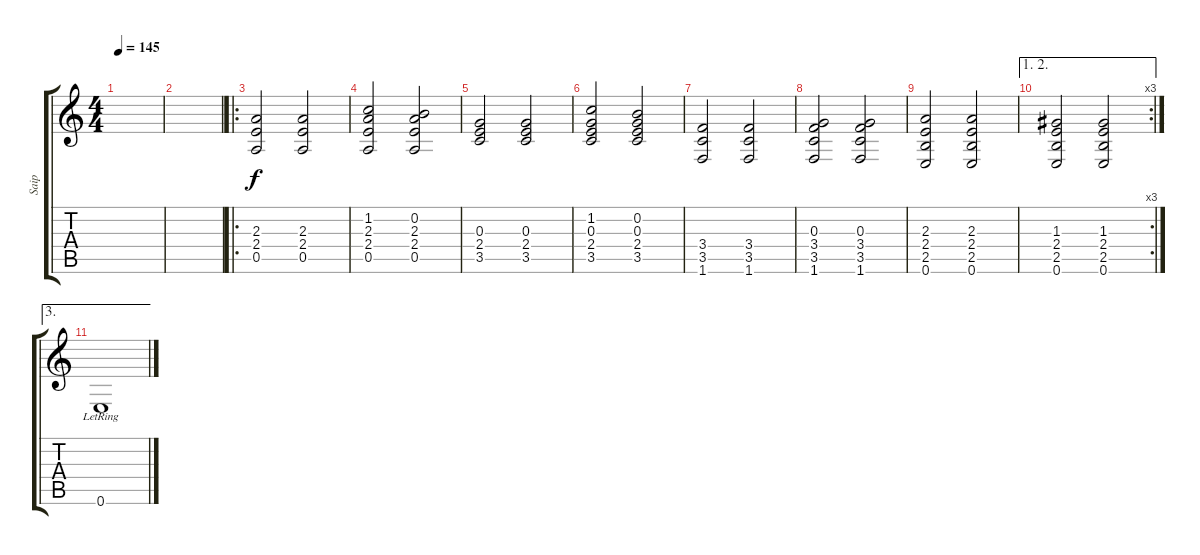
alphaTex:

\track ("Saip" "Saip") {instrument distortionguitar}
\staff {score tabs}
\tuning (E4 B3 G3 D3 A2 E2) {hide}
\ts (4 4)
\tempo 145
\clef g2
\ks c
|
|
\ro
(2.3 2.4 0.5).2 (2.3 2.4 0.5).2 |
(1.2 2.3 2.4 0.5).2 (0.2 2.3 2.4 0.5).2 |
(0.3 2.4 3.5).2 (0.3 2.4 3.5).2 |
(1.2 0.3 2.4 3.5).2 (0.2 0.3 2.4 3.5).2 |
(3.4 3.5 1.6).2 (3.4 3.5 1.6).2 |
(0.3 3.4 3.5 1.6).2 (0.3 3.4 3.5 1.6).2 |
(2.3 2.4 2.5 0.6).2 (2.3 2.4 2.5 0.6).2 |
\ae (1 2)
\rc 3
(1.3 2.4 2.5 0.6).2 (1.3 2.4 2.5 0.6).2 |
\ae 3
0.6{lr}.1
